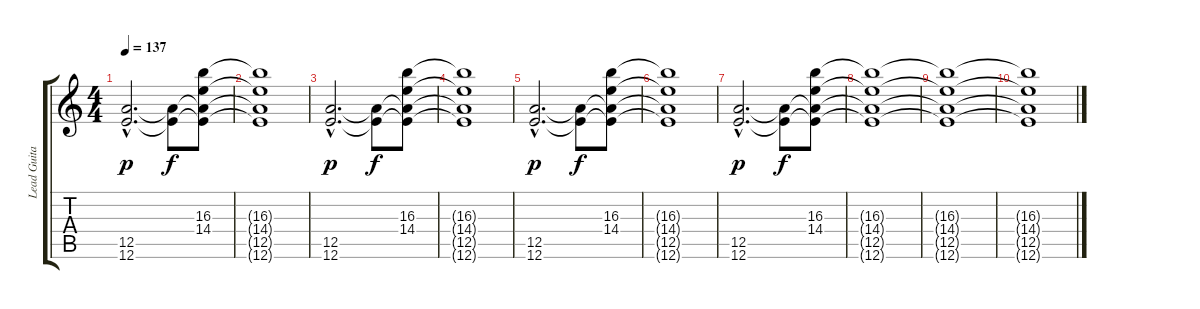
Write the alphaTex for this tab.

\track ("Lead Guitar (Chris)" "Lead Guita") {instrument electricguitarjazz}
\staff {score tabs}
\tuning (E4 B3 G3 D3 A2 E2) {hide}
\ts (4 4)
\tempo 137
\clef g2
\ks c
(12.5{hac} 12.6{hac}).2{d dy p volume 10} (12.5{t} 12.6{t}).8{dy f} (16.3 14.4 12.5{t} 12.6{t}).8 |
(16.3{t} 14.4{t} 12.5{t} 12.6{t}).1 |
(12.5{hac} 12.6{hac}).2{d dy p} (12.5{t} 12.6{t}).8{dy f} (16.3 14.4 12.5{t} 12.6{t}).8 |
(16.3{t} 14.4{t} 12.5{t} 12.6{t}).1 |
(12.5{hac} 12.6{hac}).2{d dy p} (12.5{t} 12.6{t}).8{dy f} (16.3 14.4 12.5{t} 12.6{t}).8 |
(16.3{t} 14.4{t} 12.5{t} 12.6{t}).1 |
(12.5{hac} 12.6{hac}).2{d dy p} (12.5{t} 12.6{t}).8{dy f} (16.3 14.4 12.5{t} 12.6{t}).8 |
(16.3{t} 14.4{t} 12.5{t} 12.6{t}).1{volume 0} |
(16.3{t} 14.4{t} 12.5{t} 12.6{t}).1 |
(16.3{t} 14.4{t} 12.5{t} 12.6{t}).1
